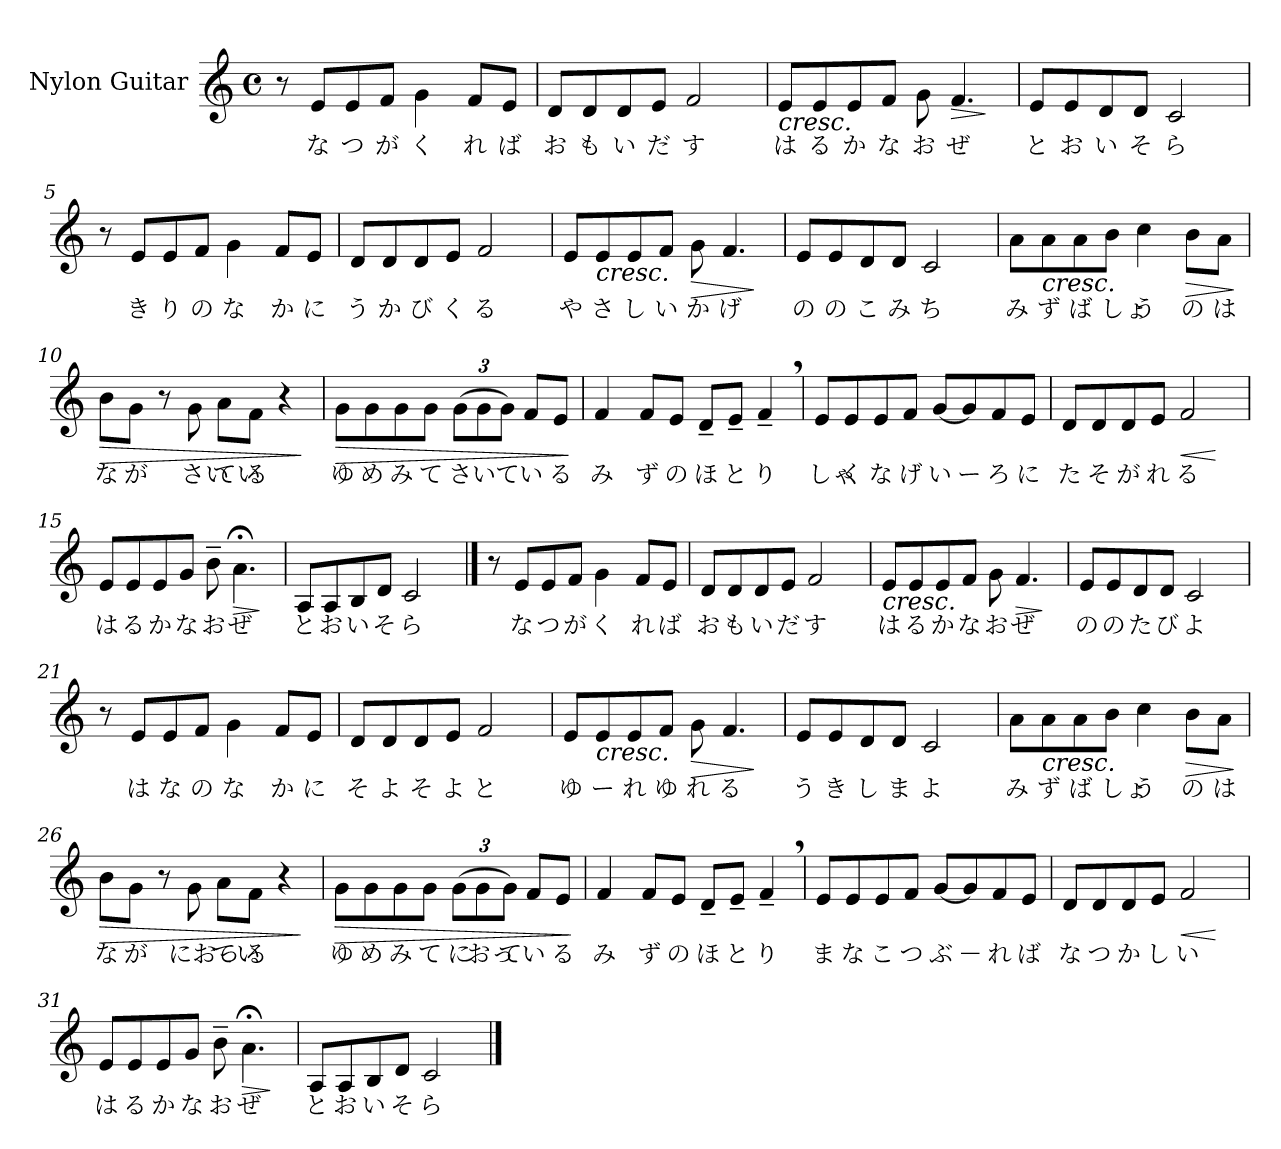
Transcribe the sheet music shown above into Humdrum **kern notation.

**kern	**text	**dynam
*part1	*part1	*part1
*staff1	*staff1	*staff1
*I"Nylon Guitar	*	*
*clefG2	*	*
*k[]	*	*
*C:	*	*
*M4/4	*	*
*met(c)	*	*
*MM120	*	*
=1	=1	=1
8r	.	.
!	!LO:LY:b	!
8e/L	な	.
!	!LO:LY:b	!
8e/	つ	.
!	!LO:LY:b	!
8f/J	が	.
!	!LO:LY:b	!
4g\	く	.
!	!LO:LY:b	!
8f/L	れ	.
!	!LO:LY:b	!
8e/J	ば	.
=2	=2	=2
!	!LO:LY:b	!
8d/L	お	.
!	!LO:LY:b	!
8d/	も	.
!	!LO:LY:b	!
8d/	い	.
!	!LO:LY:b	!
8e/J	だ	.
!	!LO:LY:b	!
2f/	す	.
=3	=3	=3
!	!LO:LY:b	!LO:HP:b
8e/L	は	<
!	!LO:LY:b	!
8e/	る	.
!	!LO:LY:b	!
8e/	か	.
!	!LO:LY:b	!
8f/J	な	.
!	!LO:LY:b	!
8g\	お	.
!	!LO:LY:b	!LO:HP:b
4.f/	ぜ	>
.	.	[ ]
!!LO:LB:g=z
=4	=4	=4
!	!LO:LY:b	!
8e/L	と	.
!	!LO:LY:b	!
8e/	お	.
!	!LO:LY:b	!
8d/	い	.
!	!LO:LY:b	!
8d/J	そ	.
!	!LO:LY:b	!
2c/	ら	.
=5	=5	=5
8r	.	.
!	!LO:LY:b	!
8e/L	き	.
!	!LO:LY:b	!
8e/	り	.
!	!LO:LY:b	!
8f/J	の	.
!	!LO:LY:b	!
4g\	な	.
!	!LO:LY:b	!
8f/L	か	.
!	!LO:LY:b	!
8e/J	に	.
=6	=6	=6
!	!LO:LY:b	!
8d/L	う	.
!	!LO:LY:b	!
8d/	か	.
!	!LO:LY:b	!
8d/	び	.
!	!LO:LY:b	!
8e/J	く	.
!	!LO:LY:b	!
2f/	る	.
!!LO:LB:g=z
=7	=7	=7
!	!LO:LY:b	!
8e/L	や	.
!	!LO:LY:b	!LO:HP:b
8e/	さ	<
!	!LO:LY:b	!
8e/	し	.
!	!LO:LY:b	!
8f/J	い	.
!	!LO:LY:b	!LO:HP:b
8g\	か	>
!	!LO:LY:b	!
4.f/	げ	.
.	.	[ ]
=8	=8	=8
!	!LO:LY:b	!
8e/L	の	.
!	!LO:LY:b	!
8e/	の	.
!	!LO:LY:b	!
8d/	こ	.
!	!LO:LY:b	!
8d/J	み	.
!	!LO:LY:b	!
2c/	ち	.
=9	=9	=9
!	!LO:LY:b	!
8a\L	み	.
!	!LO:LY:b	!LO:HP:b
8a\	ず	<
!	!LO:LY:b	!
8a\	ば	.
!	!LO:LY:b	!
8b\J	しょ	.
!	!LO:LY:b	!
4cc\	う	.
!	!LO:LY:b	!LO:HP:b
8b\L	の	>
!	!LO:LY:b	!
8a\J	は	.
.	.	[ ]
!!LO:LB:g=z
=10	=10	=10
!	!LO:LY:b	!LO:HP:b
8b\L	な	>
!	!LO:LY:b	!
8g\J	が	.
8r	.	.
!	!LO:LY:b	!
8g\	さい	.
!	!LO:LY:b	!
8a\L	てい	.
!	!LO:LY:b	!
8f\J	る	.
4r	.	.
.	.	]
=11	=11	=11
!	!LO:LY:b	!LO:HP:b
8g\L	ゆ	>
!	!LO:LY:b	!
8g\	め	.
!	!LO:LY:b	!
8g\	み	.
!	!LO:LY:b	!
8g\J	て	.
*Xbrackettup	*	*
!	!LO:LY:b	!
(>12g\L	さ	.
!	!LO:LY:b	!
12g\	い	.
!	!LO:LY:b	!
12g\J)	て	.
!	!LO:LY:b	!
8f/L	い	.
!	!LO:LY:b	!
8e/J	る	.
.	.	]
!!LO:LB:g=z
=12	=12	=12
!	!LO:LY:b	!
4f/	み	.
!	!LO:LY:b	!
8f/L	ず	.
!	!LO:LY:b	!
8e/J	の	.
!	!LO:LY:b	!
8d~/L	ほ	.
!	!LO:LY:b	!
8e~/J	と	.
!	!LO:LY:b	!
4f~,/	り	.
=13	=13	=13
!	!LO:LY:b	!
8e/L	しゃ	.
!	!LO:LY:b	!
8e/	く	.
!	!LO:LY:b	!
8e/	な	.
!	!LO:LY:b	!
8f/J	げ	.
!	!LO:LY:b	!
[8g/L	い	.
!	!LO:LY:b	!
8g/]	ー	.
!	!LO:LY:b	!
8f/	ろ	.
!	!LO:LY:b	!
8e/J	に	.
!!LO:LB:g=z
=14	=14	=14
!	!LO:LY:b	!
8d/L	た	.
!	!LO:LY:b	!
8d/	そ	.
!	!LO:LY:b	!
8d/	が	.
!	!LO:LY:b	!
8e/J	れ	.
!	!LO:LY:b	!LO:HP:b
2f/	る	<
.	.	[
=15	=15	=15
!	!LO:LY:b	!
8e/L	は	.
!	!LO:LY:b	!
8e/	る	.
!	!LO:LY:b	!
8e/	か	.
!	!LO:LY:b	!
8g/J	な	.
!	!LO:LY:b	!
8b~\	お	.
!	!LO:LY:b	!LO:HP:b
4.a;<\	ぜ	>
.	.	]
=16	=16	=16
!	!LO:LY:b	!
8A/L	と	.
!	!LO:LY:b	!
8A/	お	.
!	!LO:LY:b	!
8B/	い	.
!	!LO:LY:b	!
8d/J	そ	.
!	!LO:LY:b	!
2c/	ら	.
!!LO:PB:g=z
==17	==17	==17
8r	.	.
!	!LO:LY:b	!
8e/L	な	.
!	!LO:LY:b	!
8e/	つ	.
!	!LO:LY:b	!
8f/J	が	.
!	!LO:LY:b	!
4g\	く	.
!	!LO:LY:b	!
8f/L	れ	.
!	!LO:LY:b	!
8e/J	ば	.
=18	=18	=18
!	!LO:LY:b	!
8d/L	お	.
!	!LO:LY:b	!
8d/	も	.
!	!LO:LY:b	!
8d/	い	.
!	!LO:LY:b	!
8e/J	だ	.
!	!LO:LY:b	!
2f/	す	.
=19	=19	=19
!	!LO:LY:b	!LO:HP:b
8e/L	は	<
!	!LO:LY:b	!
8e/	る	.
!	!LO:LY:b	!
8e/	か	.
!	!LO:LY:b	!
8f/J	な	.
!	!LO:LY:b	!
8g\	お	.
!	!LO:LY:b	!LO:HP:b
4.f/	ぜ	>
.	.	[ ]
=20	=20	=20
!	!LO:LY:b	!
8e/L	の	.
!	!LO:LY:b	!
8e/	の	.
!	!LO:LY:b	!
8d/	た	.
!	!LO:LY:b	!
8d/J	び	.
!	!LO:LY:b	!
2c/	よ	.
=21	=21	=21
8r	.	.
!	!LO:LY:b	!
8e/L	は	.
!	!LO:LY:b	!
8e/	な	.
!	!LO:LY:b	!
8f/J	の	.
!	!LO:LY:b	!
4g\	な	.
!	!LO:LY:b	!
8f/L	か	.
!	!LO:LY:b	!
8e/J	に	.
=22	=22	=22
!	!LO:LY:b	!
8d/L	そ	.
!	!LO:LY:b	!
8d/	よ	.
!	!LO:LY:b	!
8d/	そ	.
!	!LO:LY:b	!
8e/J	よ	.
!	!LO:LY:b	!
2f/	と	.
=23	=23	=23
!	!LO:LY:b	!
8e/L	ゆ	.
!	!LO:LY:b	!LO:HP:b
8e/	ー	<
!	!LO:LY:b	!
8e/	れ	.
!	!LO:LY:b	!
8f/J	ゆ	.
!	!LO:LY:b	!LO:HP:b
8g\	れ	>
!	!LO:LY:b	!
4.f/	る	.
.	.	[ ]
=24	=24	=24
!	!LO:LY:b	!
8e/L	う	.
!	!LO:LY:b	!
8e/	き	.
!	!LO:LY:b	!
8d/	し	.
!	!LO:LY:b	!
8d/J	ま	.
!	!LO:LY:b	!
2c/	よ	.
!!LO:LB:g=z
=25	=25	=25
!	!LO:LY:b	!
8a\L	み	.
!	!LO:LY:b	!LO:HP:b
8a\	ず	<
!	!LO:LY:b	!
8a\	ば	.
!	!LO:LY:b	!
8b\J	しょ	.
!	!LO:LY:b	!
4cc\	う	.
!	!LO:LY:b	!LO:HP:b
8b\L	の	>
!	!LO:LY:b	!
8a\J	は	.
.	.	[ ]
=26	=26	=26
!	!LO:LY:b	!LO:HP:b
8b\L	な	>
!	!LO:LY:b	!
8g\J	が	.
8r	.	.
!	!LO:LY:b	!
8g\	におっ	.
!	!LO:LY:b	!
8a\L	てい	.
!	!LO:LY:b	!
8f\J	る	.
4r	.	.
.	.	]
=27	=27	=27
!	!LO:LY:b	!LO:HP:b
8g\L	ゆ	>
!	!LO:LY:b	!
8g\	め	.
!	!LO:LY:b	!
8g\	み	.
!	!LO:LY:b	!
8g\J	て	.
!	!LO:LY:b	!
(>12g\L	に	.
!	!LO:LY:b	!
12g\	おっ	.
!	!LO:LY:b	!
12g\J)	て	.
!	!LO:LY:b	!
8f/L	い	.
!	!LO:LY:b	!
8e/J	る	.
.	.	]
=28	=28	=28
!	!LO:LY:b	!
4f/	み	.
!	!LO:LY:b	!
8f/L	ず	.
!	!LO:LY:b	!
8e/J	の	.
!	!LO:LY:b	!
8d~/L	ほ	.
!	!LO:LY:b	!
8e~/J	と	.
!	!LO:LY:b	!
4f~,/	り	.
=29	=29	=29
!	!LO:LY:b	!
8e/L	ま	.
!	!LO:LY:b	!
8e/	な	.
!	!LO:LY:b	!
8e/	こ	.
!	!LO:LY:b	!
8f/J	つ	.
!	!LO:LY:b	!
[8g/L	ぶ	.
!	!LO:LY:b	!
8g/]	－	.
!	!LO:LY:b	!
8f/	れ	.
!	!LO:LY:b	!
8e/J	ば	.
=30	=30	=30
!	!LO:LY:b	!
8d/L	な	.
!	!LO:LY:b	!
8d/	つ	.
!	!LO:LY:b	!
8d/	か	.
!	!LO:LY:b	!
8e/J	し	.
!	!LO:LY:b	!LO:HP:b
2f/	い	<
.	.	[
!!LO:LB:g=z
=31	=31	=31
!	!LO:LY:b	!
8e/L	は	.
!	!LO:LY:b	!
8e/	る	.
!	!LO:LY:b	!
8e/	か	.
!	!LO:LY:b	!
8g/J	な	.
!	!LO:LY:b	!
8b~\	お	.
!	!LO:LY:b	!LO:HP:b
4.a;<\	ぜ	>
.	.	]
=32	=32	=32
!	!LO:LY:b	!
8A/L	と	.
!	!LO:LY:b	!
8A/	お	.
!	!LO:LY:b	!
8B/	い	.
!	!LO:LY:b	!
8d/J	そ	.
!	!LO:LY:b	!
2c/	ら	.
==	==	==
*-	*-	*-
